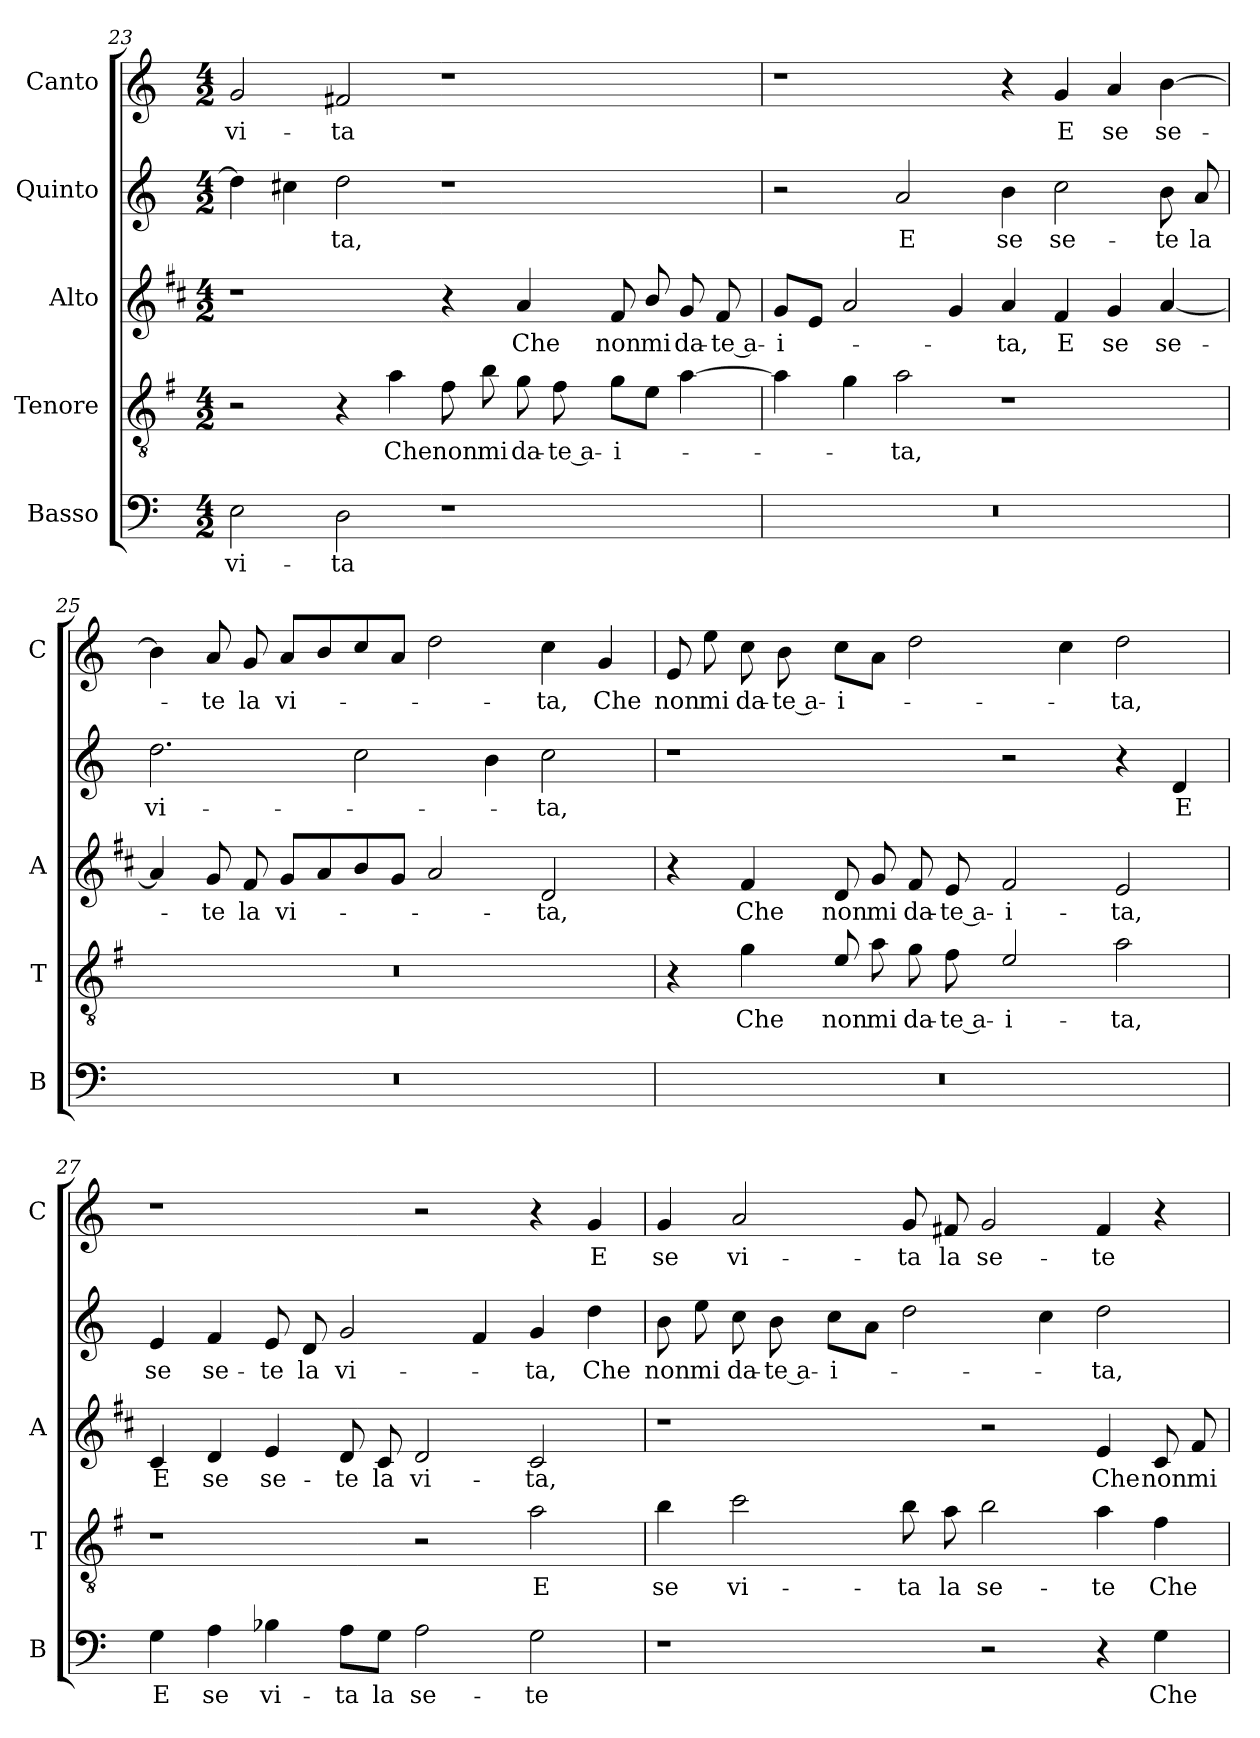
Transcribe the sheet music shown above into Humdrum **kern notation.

**kern	**text	**kern	**text	**kern	**text	**kern	**text	**kern	**text
*part5	*part5	*part4	*part4	*part3	*part3	*part2	*part2	*part1	*part1
*staff5	*staff5	*staff4	*staff4	*staff3	*staff3	*staff2	*staff2	*staff1	*staff1
*I"Basso	*	*I"Tenore	*	*I"Alto	*	*I"Quinto	*	*I"Canto	*
*I'B	*	*I'T	*	*I'A	*	*	*	*I'C	*
*clefF4	*	*clefGv2	*	*clefG2	*	*clefG2	*	*clefG2	*
*	*	*ITrd4c7	*	*ITrd1c2	*	*	*	*	*
*k[]	*	*k[]	*	*k[]	*	*k[]	*	*k[]	*
*C:	*	*C:	*	*C:	*	*C:	*	*C:	*
*M4/2	*	*M4/2	*	*M4/2	*	*M4/2	*	*M4/2	*
=23	=23	=23	=23	=23	=23	=23	=23	=23	=23
!	!LO:LY:b	!	!	!	!	!	!	!	!LO:LY:b
2E\	vi-	2r	.	1r	.	4dd\]	.	2g/	vi-
.	.	.	.	.	.	4cc#X\	.	.	.
!	!LO:LY:b	!	!	!	!	!	!LO:LY:b	!	!LO:LY:b
2D\	-ta	4r	.	.	.	2dd\	-ta,	2f#X/	-ta
!	!	!	!LO:LY:b	!	!	!	!	!	!
.	.	4d\	Che	.	.	.	.	.	.
!	!	!	!LO:LY:b	!	!	!	!	!	!
1r	.	8B\	non	4r	.	1r	.	1r	.
!	!	!	!LO:LY:b	!	!	!	!	!	!
.	.	8e\	mi	.	.	.	.	.	.
!	!	!	!LO:LY:b	!	!LO:LY:b	!	!	!	!
.	.	8c\	da-	4g/	Che	.	.	.	.
!	!	!	!LO:LY:b	!	!	!	!	!	!
.	.	8B\	-te a-	.	.	.	.	.	.
!	!	!	!LO:LY:b	!	!LO:LY:b	!	!	!	!
.	.	8c\L	-i-	8e/	non	.	.	.	.
!	!	!	!	!	!LO:LY:b	!	!	!	!
.	.	8A\J	.	8a/	mi	.	.	.	.
!	!	!	!	!	!LO:LY:b	!	!	!	!
.	.	[4d\	.	8f/	da-	.	.	.	.
!	!	!	!	!	!LO:LY:b	!	!	!	!
.	.	.	.	8e/	-te a-	.	.	.	.
!!LO:PB:g=z
=24	=24	=24	=24	=24	=24	=24	=24	=24	=24
!	!	!	!	!	!LO:LY:b	!	!	!	!
0r	.	4d\]	.	8f/L	-i-	2r	.	1r	.
.	.	.	.	8d/J	.	.	.	.	.
.	.	4c\	.	2g/	.	.	.	.	.
!	!	!	!LO:LY:b	!	!	!	!LO:LY:b	!	!
.	.	2d\	-ta,	.	.	2a/	E	.	.
.	.	.	.	4f/	.	.	.	.	.
!	!	!	!	!	!LO:LY:b	!	!LO:LY:b	!	!
.	.	1r	.	4g/	-ta,	4b\	se	4r	.
!	!	!	!	!	!LO:LY:b	!	!LO:LY:b	!	!LO:LY:b
.	.	.	.	4e/	E	2cc\	se-	4g/	E
!	!	!	!	!	!LO:LY:b	!	!	!	!LO:LY:b
.	.	.	.	4f/	se	.	.	4a/	se
!	!	!	!	!	!LO:LY:b	!	!LO:LY:b	!	!LO:LY:b
.	.	.	.	[4g/	se-	8b\	-te	[4b\	se-
!	!	!	!	!	!	!	!LO:LY:b	!	!
.	.	.	.	.	.	8a/	la	.	.
=25	=25	=25	=25	=25	=25	=25	=25	=25	=25
!	!	!	!	!	!	!	!LO:LY:b	!	!
0r	.	0r	.	4g/]	.	2.dd\	vi-	4b\]	.
!	!	!	!	!	!LO:LY:b	!	!	!	!LO:LY:b
.	.	.	.	8f/	-te	.	.	8a/	-te
!	!	!	!	!	!LO:LY:b	!	!	!	!LO:LY:b
.	.	.	.	8e/	la	.	.	8g/	la
!	!	!	!	!	!LO:LY:b	!	!	!	!LO:LY:b
.	.	.	.	8f/L	vi-	.	.	8a/L	vi-
.	.	.	.	8g/	.	.	.	8b/	.
.	.	.	.	8a/	.	2cc\	.	8cc/	.
.	.	.	.	8f/J	.	.	.	8a/J	.
.	.	.	.	2g/	.	.	.	2dd\	.
.	.	.	.	.	.	4b\	.	.	.
!	!	!	!	!	!LO:LY:b	!	!LO:LY:b	!	!LO:LY:b
.	.	.	.	2c/	-ta,	2cc\	-ta,	4cc\	-ta,
!	!	!	!	!	!	!	!	!	!LO:LY:b
.	.	.	.	.	.	.	.	4g/	Che
=26	=26	=26	=26	=26	=26	=26	=26	=26	=26
!	!	!	!	!	!	!	!	!	!LO:LY:b
0r	.	4r	.	4r	.	1r	.	8e/	non
!	!	!	!	!	!	!	!	!	!LO:LY:b
.	.	.	.	.	.	.	.	8ee\	mi
!	!	!	!LO:LY:b	!	!LO:LY:b	!	!	!	!LO:LY:b
.	.	4c\	Che	4e/	Che	.	.	8cc\	da-
!	!	!	!	!	!	!	!	!	!LO:LY:b
.	.	.	.	.	.	.	.	8b\	-te a-
!	!	!	!LO:LY:b	!	!LO:LY:b	!	!	!	!LO:LY:b
.	.	8A/	non	8c/	non	.	.	8cc\L	-i-
!	!	!	!LO:LY:b	!	!LO:LY:b	!	!	!	!
.	.	8d\	mi	8f/	mi	.	.	8a\J	.
!	!	!	!LO:LY:b	!	!LO:LY:b	!	!	!	!
.	.	8c\	da-	8e/	da-	.	.	2dd\	.
!	!	!	!LO:LY:b	!	!LO:LY:b	!	!	!	!
.	.	8B\	-te a-	8d/	-te a-	.	.	.	.
!	!	!	!LO:LY:b	!	!LO:LY:b	!	!	!	!
.	.	2A/	-i-	2e/	-i-	2r	.	.	.
.	.	.	.	.	.	.	.	4cc\	.
!	!	!	!LO:LY:b	!	!LO:LY:b	!	!	!	!LO:LY:b
.	.	2d\	-ta,	2d/	-ta,	4r	.	2dd\	-ta,
!	!	!	!	!	!	!	!LO:LY:b	!	!
.	.	.	.	.	.	4d/	E	.	.
!!LO:LB:g=z
=27	=27	=27	=27	=27	=27	=27	=27	=27	=27
!	!LO:LY:b	!	!	!	!LO:LY:b	!	!LO:LY:b	!	!
4G\	E	1r	.	4B/	E	4e/	se	1r	.
!	!LO:LY:b	!	!	!	!LO:LY:b	!	!LO:LY:b	!	!
4A\	se	.	.	4c/	se	4f/	se-	.	.
!	!LO:LY:b	!	!	!	!LO:LY:b	!	!LO:LY:b	!	!
4B-X\	vi-	.	.	4d/	se-	8e/	-te	.	.
!	!	!	!	!	!	!	!LO:LY:b	!	!
.	.	.	.	.	.	8d/	la	.	.
!	!LO:LY:b	!	!	!	!LO:LY:b	!	!LO:LY:b	!	!
8A\L	-ta	.	.	8c/	-te	2g/	vi-	.	.
!	!LO:LY:b	!	!	!	!LO:LY:b	!	!	!	!
8G\J	la	.	.	8B/	la	.	.	.	.
!	!LO:LY:b	!	!	!	!LO:LY:b	!	!	!	!
2A\	se-	2r	.	2c/	vi-	.	.	2r	.
.	.	.	.	.	.	4f/	.	.	.
!	!LO:LY:b	!	!LO:LY:b	!	!LO:LY:b	!	!LO:LY:b	!	!
2G\	-te	2d\	E	2B/	-ta,	4g/	-ta,	4r	.
!	!	!	!	!	!	!	!LO:LY:b	!	!LO:LY:b
.	.	.	.	.	.	4dd\	Che	4g/	E
=28	=28	=28	=28	=28	=28	=28	=28	=28	=28
!	!	!	!LO:LY:b	!	!	!	!LO:LY:b	!	!LO:LY:b
1r	.	4e\	se	1r	.	8b\	non	4g/	se
!	!	!	!	!	!	!	!LO:LY:b	!	!
.	.	.	.	.	.	8ee\	mi	.	.
!	!	!	!LO:LY:b	!	!	!	!LO:LY:b	!	!LO:LY:b
.	.	2f\	vi-	.	.	8cc\	da-	2a/	vi-
!	!	!	!	!	!	!	!LO:LY:b	!	!
.	.	.	.	.	.	8b\	-te a-	.	.
!	!	!	!	!	!	!	!LO:LY:b	!	!
.	.	.	.	.	.	8cc\L	-i-	.	.
.	.	.	.	.	.	8a\J	.	.	.
!	!	!	!LO:LY:b	!	!	!	!	!	!LO:LY:b
.	.	8e\	-ta	.	.	2dd\	.	8g/	-ta
!	!	!	!LO:LY:b	!	!	!	!	!	!LO:LY:b
.	.	8d\	la	.	.	.	.	8f#X/	la
!	!	!	!LO:LY:b	!	!	!	!	!	!LO:LY:b
2r	.	2e\	se-	2r	.	.	.	2g/	se-
.	.	.	.	.	.	4cc\	.	.	.
!	!	!	!LO:LY:b	!	!LO:LY:b	!	!LO:LY:b	!	!LO:LY:b
4r	.	4d\	-te	4d/	Che	2dd\	-ta,	4f#/	-te
!	!LO:LY:b	!	!LO:LY:b	!	!LO:LY:b	!	!	!	!
4G\	Che	4B\	Che	8B/	non	.	.	4r	.
!	!	!	!	!	!LO:LY:b	!	!	!	!
.	.	.	.	8e/	mi	.	.	.	.
=	=	=	=	=	=	=	=	=	=
*-	*-	*-	*-	*-	*-	*-	*-	*-	*-
